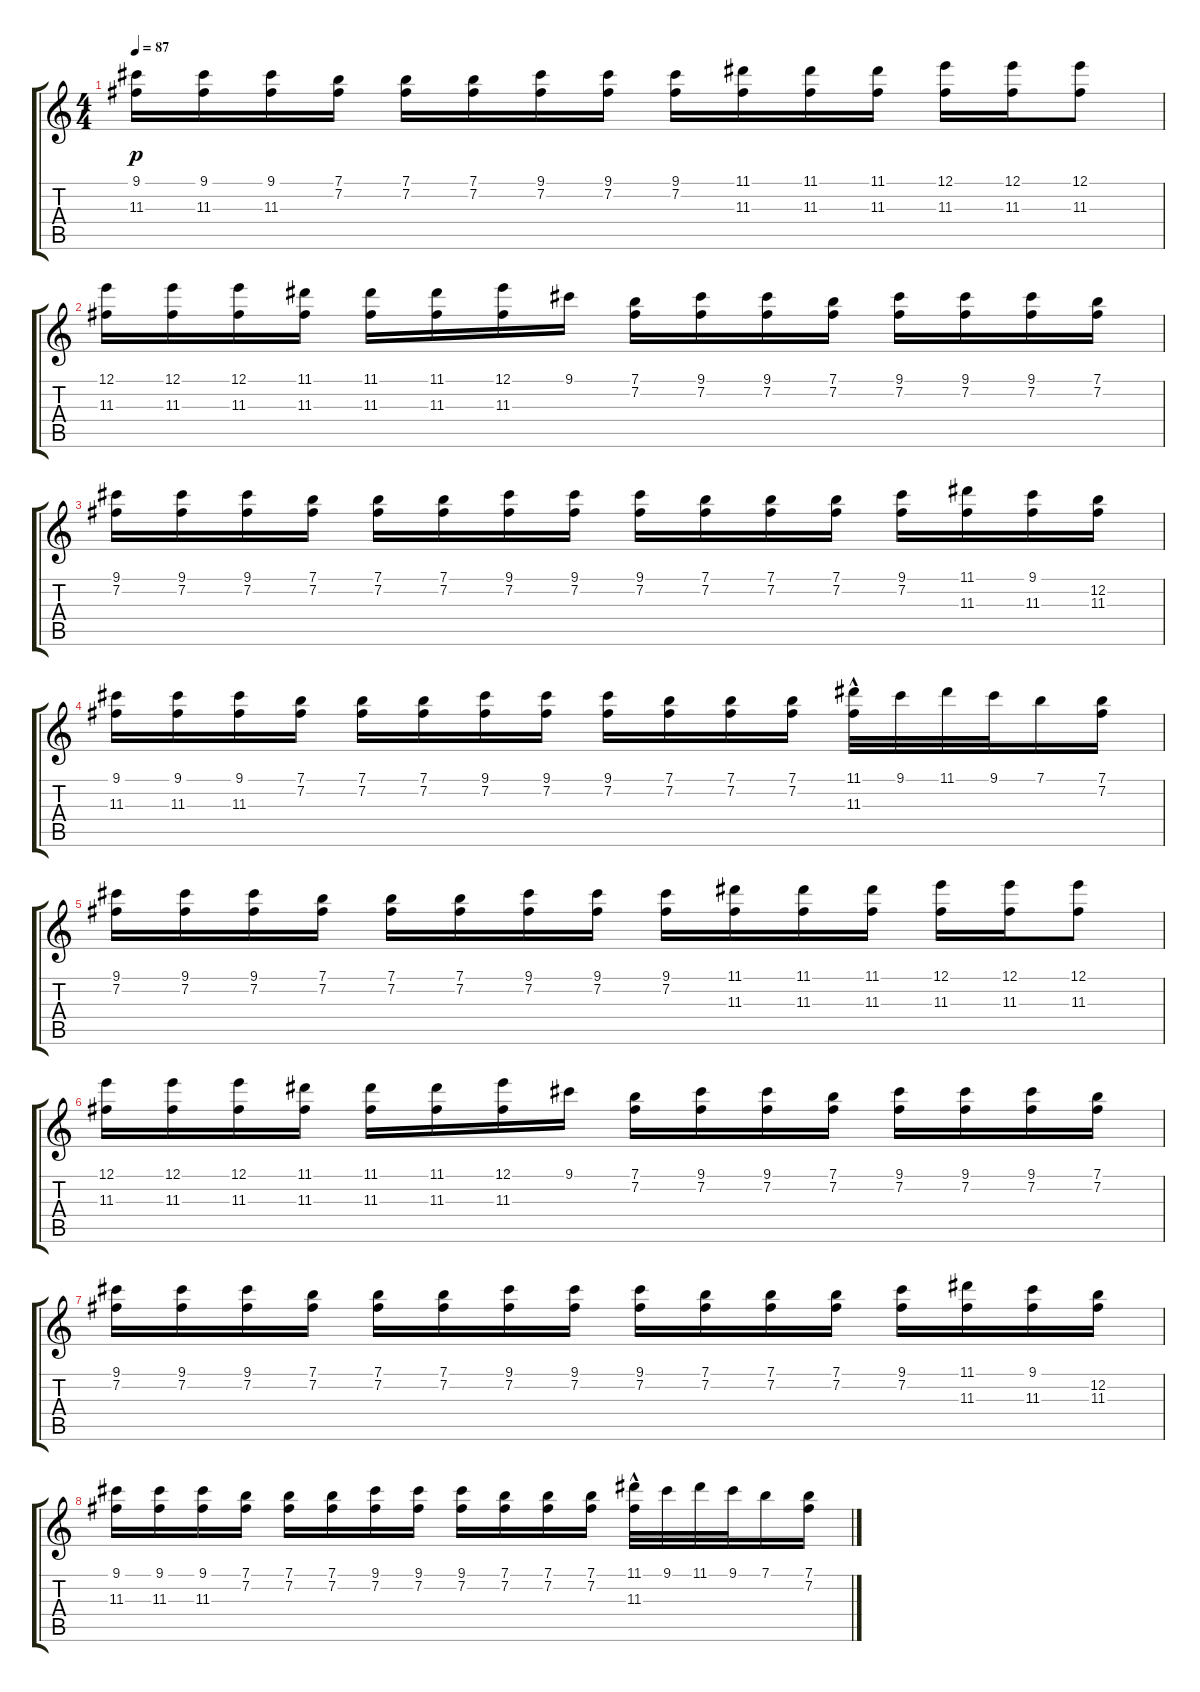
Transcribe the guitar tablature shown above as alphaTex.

\track "" {instrument acousticguitarsteel}
\staff {score tabs}
\tuning (E4 B3 G3 D3 A2 E2) {hide}
\ts (4 4)
\tempo 87
\clef g2
\ks c
(9.1 11.3).16{dy p} (9.1 11.3).16 (9.1 11.3).16 (7.1 7.2).16 (7.1 7.2).16 (7.1 7.2).16 (9.1 7.2).16 (9.1 7.2).16 (9.1 7.2).16 (11.1 11.3).16 (11.1 11.3).16 (11.1 11.3).16 (12.1 11.3).16 (12.1 11.3).16 (12.1 11.3).8 |
(12.1 11.3).16 (12.1 11.3).16 (12.1 11.3).16 (11.1 11.3).16 (11.1 11.3).16 (11.1 11.3).16 (12.1 11.3).16 9.1.16 (7.1 7.2).16 (9.1 7.2).16 (9.1 7.2).16 (7.1 7.2).16 (9.1 7.2).16 (9.1 7.2).16 (9.1 7.2).16 (7.1 7.2).16 |
(9.1 7.2).16 (9.1 7.2).16 (9.1 7.2).16 (7.1 7.2).16 (7.1 7.2).16 (7.1 7.2).16 (9.1 7.2).16 (9.1 7.2).16 (9.1 7.2).16 (7.1 7.2).16 (7.1 7.2).16 (7.1 7.2).16 (9.1 7.2).16 (11.1 11.3).16 (9.1 11.3).16 (12.2 11.3).16 |
(9.1 11.3).16 (9.1 11.3).16 (9.1 11.3).16 (7.1 7.2).16 (7.1 7.2).16 (7.1 7.2).16 (9.1 7.2).16 (9.1 7.2).16 (9.1 7.2).16 (7.1 7.2).16 (7.1 7.2).16 (7.1 7.2).16 (11.1 11.3{hac}).32 9.1.32 11.1.32 9.1.32 7.1.16 (7.1 7.2).16 |
(9.1 7.2).16 (9.1 7.2).16 (9.1 7.2).16 (7.1 7.2).16 (7.1 7.2).16 (7.1 7.2).16 (9.1 7.2).16 (9.1 7.2).16 (9.1 7.2).16 (11.1 11.3).16 (11.1 11.3).16 (11.1 11.3).16 (12.1 11.3).16 (12.1 11.3).16 (12.1 11.3).8 |
(12.1 11.3).16 (12.1 11.3).16 (12.1 11.3).16 (11.1 11.3).16 (11.1 11.3).16 (11.1 11.3).16 (12.1 11.3).16 9.1.16 (7.1 7.2).16 (9.1 7.2).16 (9.1 7.2).16 (7.1 7.2).16 (9.1 7.2).16 (9.1 7.2).16 (9.1 7.2).16 (7.1 7.2).16 |
(9.1 7.2).16 (9.1 7.2).16 (9.1 7.2).16 (7.1 7.2).16 (7.1 7.2).16 (7.1 7.2).16 (9.1 7.2).16 (9.1 7.2).16 (9.1 7.2).16 (7.1 7.2).16 (7.1 7.2).16 (7.1 7.2).16 (9.1 7.2).16 (11.1 11.3).16 (9.1 11.3).16 (12.2 11.3).16 |
(9.1 11.3).16 (9.1 11.3).16 (9.1 11.3).16 (7.1 7.2).16 (7.1 7.2).16 (7.1 7.2).16 (9.1 7.2).16 (9.1 7.2).16 (9.1 7.2).16 (7.1 7.2).16 (7.1 7.2).16 (7.1 7.2).16 (11.1 11.3{hac}).32 9.1.32 11.1.32 9.1.32 7.1.16 (7.1 7.2).16
